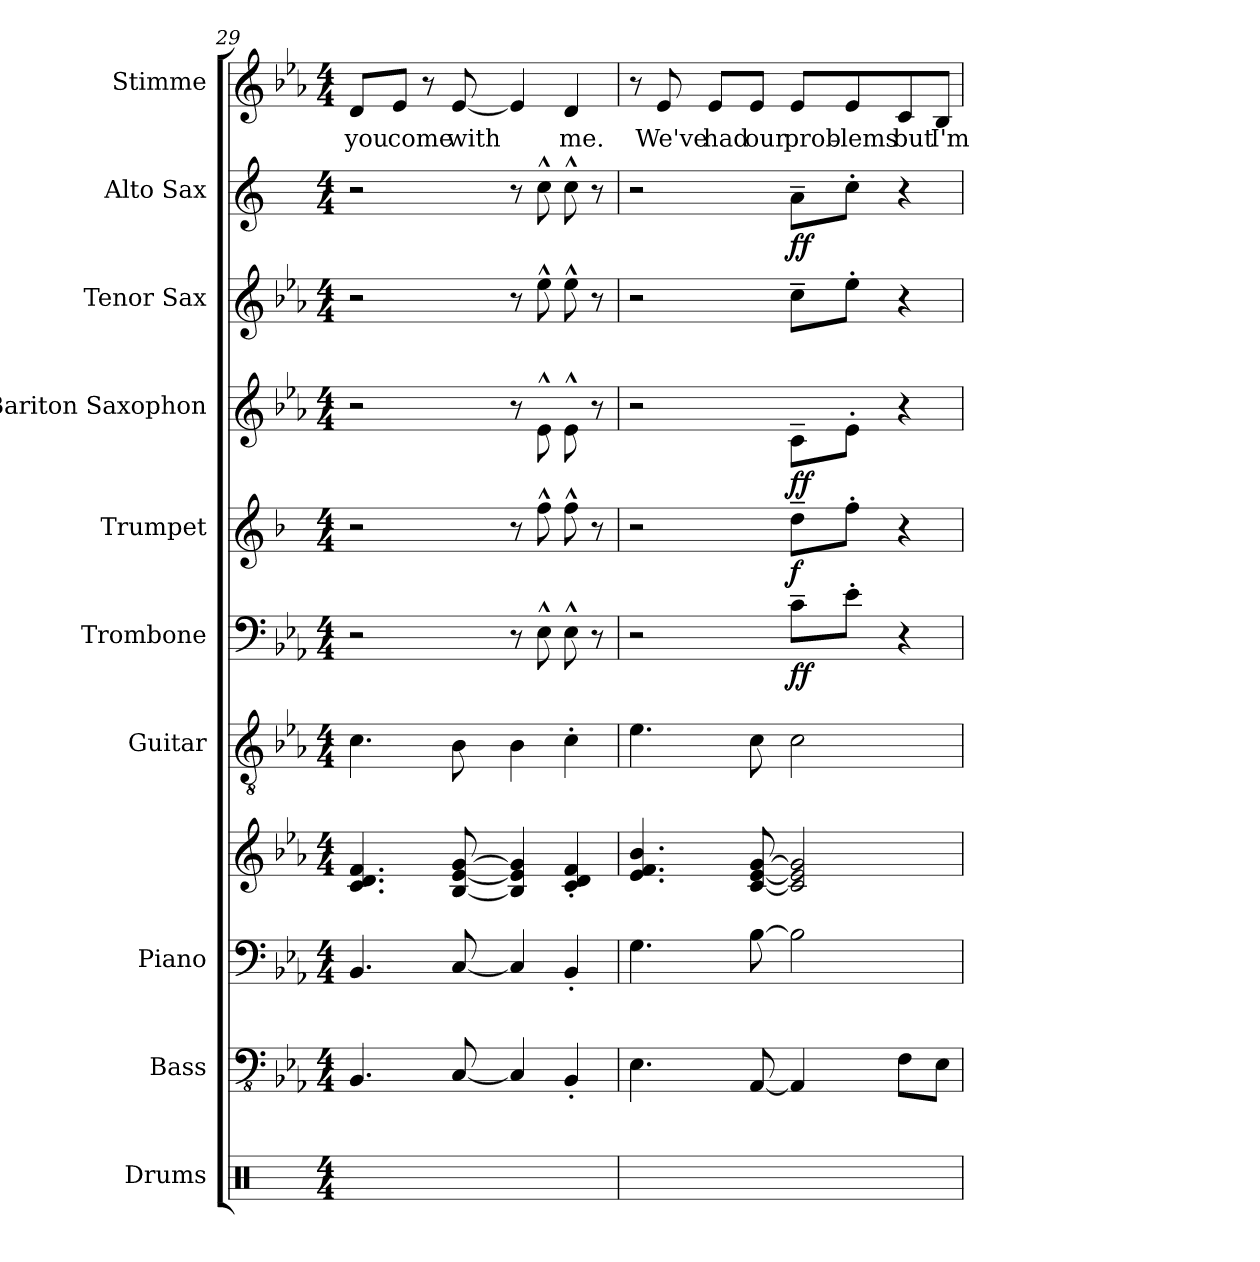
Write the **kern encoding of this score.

**kern	**kern	**kern	**kern	**kern	**kern	**dynam	**kern	**dynam	**kern	**dynam	**kern	**kern	**dynam	**kern	**text
*part10	*part9	*part8	*part8	*part7	*part6	*part6	*part5	*part5	*part4	*part4	*part3	*part2	*part2	*part1	*part1
*staff11	*staff10	*staff9	*staff8	*staff7	*staff6	*staff6	*staff5	*staff5	*staff4	*staff4	*staff3	*staff2	*staff2	*staff1	*staff1
*I"Drums	*I"Bass	*I"Piano	*	*I"Guitar	*I"Trombone	*	*I"Trumpet	*	*I"Bariton Saxophon	*	*I"Tenor Sax	*I"Alto Sax	*	*I"Stimme	*
*I'Drums	*I'Bass	*I'Piano	*	*I'Gtr.	*I'Tbn.	*	*I'Tpt.	*	*I'Bar. Sax.	*	*I'Tenor	*I'Alto	*	*I'St.	*
*clefX	*clefFv4	*clefF4	*clefG2	*clefGv2	*clefF4	*	*clefG2	*	*clefG2	*	*clefG2	*clefG2	*	*clefG2	*
*	*	*	*	*	*	*	*ITrd1c2	*	*ITrd12c21	*	*ITrd8c14	*ITrd5c9	*	*	*
*k[]	*k[b-e-a-]	*k[b-e-a-]	*k[b-e-a-]	*k[b-e-a-]	*k[b-e-a-]	*	*k[b-e-a-]	*	*k[b-e-a-]	*	*k[b-e-a-]	*k[b-e-a-]	*	*k[b-e-a-]	*
*M4/4	*M4/4	*M4/4	*M4/4	*M4/4	*M4/4	*	*M4/4	*	*M4/4	*	*M4/4	*M4/4	*	*M4/4	*
=29	=29	=29	=29	=29	=29	=29	=29	=29	=29	=29	=29	=29	=29	=29	=29
!	!	!	!	!	!	!	!	!	!	!	!	!	!	!	!LO:LY:b
1ryy	4.BBB-/	4.BB-/	4.c/ 4.d/ 4.f/	4.c\ 4.d\yy 4.f\yy	2r	.	2r	.	2r	.	2r	2r	.	8d/L	you
!	!	!	!	!	!	!	!	!	!	!	!	!	!	!	!LO:LY:b
.	.	.	.	.	.	.	.	.	.	.	.	.	.	8e-/J	come
.	.	.	.	.	.	.	.	.	.	.	.	.	.	8r	.
!	!	!	!	!	!	!	!	!	!	!	!	!	!	!	!LO:LY:b
.	[8CC/	[8C/	[8B-/ [8e-/ [8g/	[8B-\ [8e-\yy [8g\yy	.	.	.	.	.	.	.	.	.	[8e-/	with
.	4CC/]	4C/]	4B-/] 4e-/] 4g/]	4B-\] 4e-\yy] 4g\yy]	8r	.	8r	.	8r	.	8r	8r	.	4e-/]	.
.	.	.	.	.	8E-^^\	.	8ee-^^\	.	8E-^^\	.	8e-^^\	8e-^^\	.	.	.
!	!	!	!	!	!	!	!	!	!	!	!	!	!	!	!LO:LY:b
.	4BBB-'/	4BB-'/	4c/' 4d/' 4f/'	4c\' 4d\yy' 4f\yy'	8E-^^\	.	8ee-^^\	.	8E-^^\	.	8e-^^\	8e-^^\	.	4d/	me.
.	.	.	.	.	8r	.	8r	.	8r	.	8r	8r	.	.	.
=30	=30	=30	=30	=30	=30	=30	=30	=30	=30	=30	=30	=30	=30	=30	=30
1ryy	4.EE-\	4.G\	4.e-/ 4.f/ 4.b-/	4.e-\ 4.f\yy 4.b-\yy	2r	.	2r	.	2r	.	2r	2r	.	8r	.
!	!	!	!	!	!	!	!	!	!	!	!	!	!	!	!LO:LY:b
.	.	.	.	.	.	.	.	.	.	.	.	.	.	8e-/	We've
!	!	!	!	!	!	!	!	!	!	!	!	!	!	!	!LO:LY:b
.	.	.	.	.	.	.	.	.	.	.	.	.	.	8e-/L	had
!	!	!	!	!	!	!	!	!	!	!	!	!	!	!	!LO:LY:b
.	[8AAA-/	[8B-\	[8c/ [8e-/ [8g/	[8c\ [8e-\yy [8g\yy	.	.	.	.	.	.	.	.	.	8e-/J	our
!	!	!	!	!	!	!LO:DY:b	!	!	!	!	!	!	!	!	!LO:LY:b
!	!	!	!	!	!	!LO:DY:n=1:b	!	!LO:DY:b	!	!LO:DY:b	!	!	!	!	!
!	!	!	!	!	!	!	!	!	!	!LO:DY:n=1:b	!	!	!LO:DY:b	!	!
!	!	!	!	!	!	!	!	!	!	!	!	!	!LO:DY:n=1:b	!	!
.	4AAA-/]	2B-\]	2c/] 2e-/] 2g/]	2c\] 2e-\yy] 2g\yy]	8c~\L	f f	8cc~\L	f	8C~\L	f f	8c~\L	8c~\L	f f	8e-/L	prob-
!	!	!	!	!	!	!	!	!	!	!	!	!	!	!	!LO:LY:b
.	.	.	.	.	8e-'\J	.	8ee-'\J	.	8E-'\J	.	8e-'\J	8e-'\J	.	8e-/	-lems
!	!	!	!	!	!	!	!	!	!	!	!	!	!	!	!LO:LY:b
.	8FF\L	.	.	.	4r	.	4r	.	4r	.	4r	4r	.	8c/	but
!	!	!	!	!	!	!	!	!	!	!	!	!	!	!	!LO:LY:b
.	8EE-\J	.	.	.	.	.	.	.	.	.	.	.	.	8B-/J	I'm
=	=	=	=	=	=	=	=	=	=	=	=	=	=	=	=
*-	*-	*-	*-	*-	*-	*-	*-	*-	*-	*-	*-	*-	*-	*-	*-
